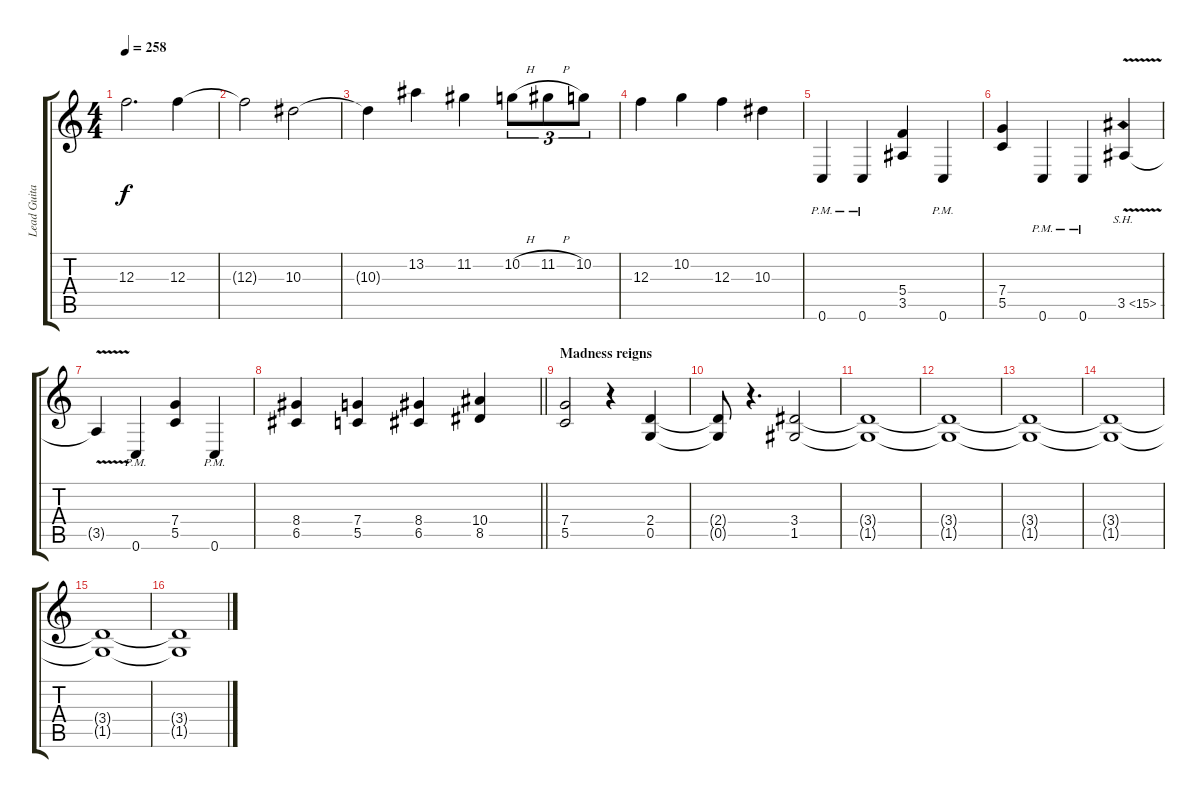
\track ("Lead Guitar" "Lead Guita") {instrument distortionguitar}
\staff {score tabs}
\tuning (D4 A3 F3 C3 G2 C2) {hide}
\ts (4 4)
\tempo 258
\clef g2
\ks c
12.3.2{d dy f} 12.3.4 |
12.3{t}.2 10.3.2 |
10.3{t}.4 13.2.4 11.2.4 10.2{h}.8{tu (3 2)} 11.2{h}.8{tu (3 2)} 10.2.8{tu (3 2)} |
12.3.4 10.2.4 12.3.4 10.3.4 |
0.6{pm}.4 0.6{pm}.4 (5.4 3.5).4 0.6{pm}.4 |
(7.4 5.5).4 0.6{pm}.4 0.6{pm}.4 3.5{sh 12 v}.4 |
3.5{t}.4 0.6{pm}.4 (7.4 5.5).4 0.6{pm}.4 |
\barLineRight lightlight
(8.4 6.5).4 (7.4 5.5).4 (8.4 6.5).4 (10.4 8.5).4 |
\section ("" "Madness reigns")
(7.4 5.5).2 r.4 (2.4 0.5).4 |
(2.4{t} 0.5{t}).8 r.4{d} (3.4 1.5).2 |
(3.4{t} 1.5{t}).1 |
(3.4{t} 1.5{t}).1 |
(3.4{t} 1.5{t}).1 |
(3.4{t} 1.5{t}).1 |
(3.4{t} 1.5{t}).1 |
(3.4{t} 1.5{t}).1
